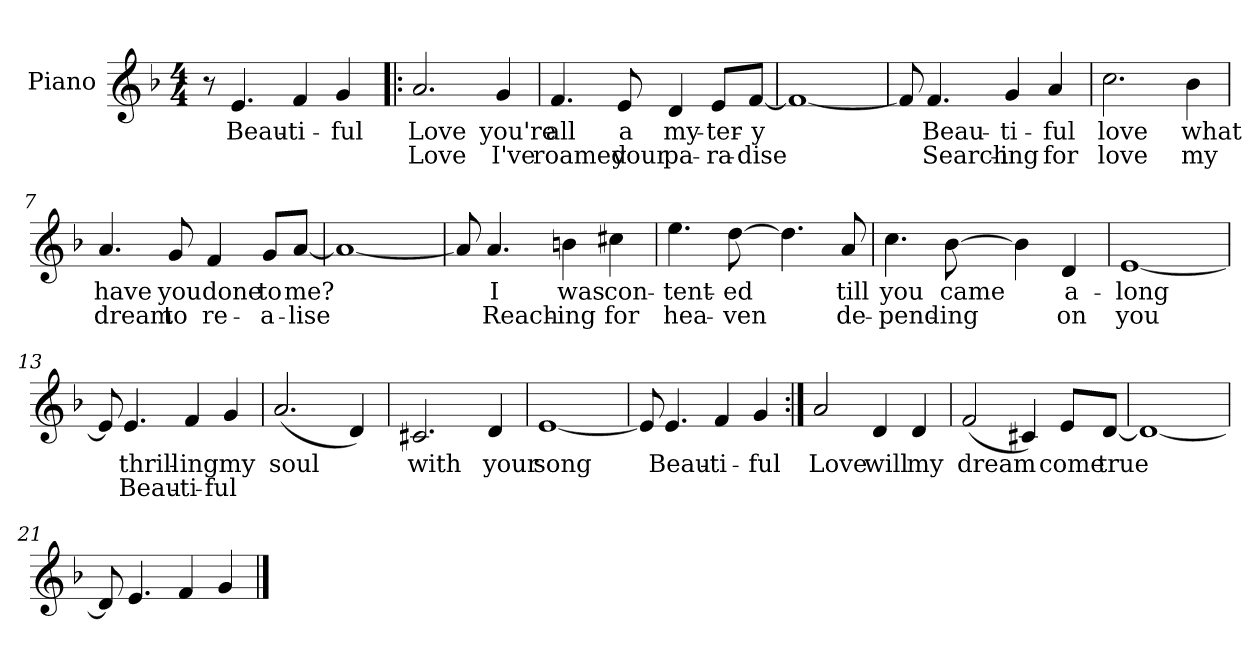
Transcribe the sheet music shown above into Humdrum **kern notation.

**kern	**text	**text
*part1	*part1	*part1
*staff1	*staff1	*staff1
*I"Piano	*	*
*I'Pno.	*	*
*clefG2	*	*
*k[b-]	*	*
*M4/4	*	*
=1	=1	=1
8r	.	.
!	!LO:LY:b	!
4.e/	Beau-	.
!	!LO:LY:b	!
4f/	-ti-	.
!	!LO:LY:b	!
4g/	-ful	.
=2!|:	=2!|:	=2!|:
!	!LO:LY:b	!LO:LY:b
2.a/	Love	Love
!	!LO:LY:b	!LO:LY:b
4g/	you're	I've
=3	=3	=3
!	!LO:LY:b	!LO:LY:b
4.f/	all	roamed
!	!LO:LY:b	!LO:LY:b
8e/	a	your
!	!LO:LY:b	!LO:LY:b
4d/	my-	pa-
!	!LO:LY:b	!LO:LY:b
8e/L	-ter-	-ra-
!	!LO:LY:b	!LO:LY:b
[8f/J	-y	-dise
=4	=4	=4
1f_	.	.
!!LO:LB:g=z
=5	=5	=5
8f/]	.	.
!	!LO:LY:b	!LO:LY:b
4.f/	Beau-	Search-
!	!LO:LY:b	!LO:LY:b
4g/	-ti-	-ing
!	!LO:LY:b	!LO:LY:b
4a/	-ful	for
=6	=6	=6
!	!LO:LY:b	!LO:LY:b
2.cc\	love	love
!	!LO:LY:b	!LO:LY:b
4b-\	what	my
=7	=7	=7
!	!LO:LY:b	!LO:LY:b
4.a/	have	dream
!	!LO:LY:b	!LO:LY:b
8g/	you	to
!	!LO:LY:b	!LO:LY:b
4f/	done	re-
!	!LO:LY:b	!LO:LY:b
8g/L	to	-a-
!	!LO:LY:b	!LO:LY:b
[8a/J	me?	-lise
=8	=8	=8
1a_	.	.
!!LO:LB:g=z
=9	=9	=9
8a/]	.	.
!	!LO:LY:b	!LO:LY:b
4.a/	I	Reach-
!	!LO:LY:b	!LO:LY:b
4bn\	was	-ing
!	!LO:LY:b	!LO:LY:b
4cc#X\	con-	for
=10	=10	=10
!	!LO:LY:b	!LO:LY:b
4.ee\	-tent-	hea-
!	!LO:LY:b	!LO:LY:b
[8dd\	-ed	-ven
4.dd\]	.	.
!	!LO:LY:b	!LO:LY:b
8a/	till	de-
=11	=11	=11
!	!LO:LY:b	!LO:LY:b
4.cc\	you	-pend-
!	!LO:LY:b	!LO:LY:b
[8b-\	came	-ing
4b-\]	.	.
!	!LO:LY:b	!LO:LY:b
4d/	a-	on
=12	=12	=12
!	!LO:LY:b	!LO:LY:b
[1e	-long	you
!!LO:LB:g=z
=13	=13	=13
8e/]	.	.
!	!LO:LY:b	!LO:LY:b
4.e/	thrill-	Beau-
!	!LO:LY:b	!LO:LY:b
4f/	-ing	-ti-
!	!LO:LY:b	!LO:LY:b
4g/	my	-ful
=14	=14	=14
!	!LO:LY:b	!
(<2.a/	soul	.
4d/)	.	.
=15	=15	=15
!	!LO:LY:b	!
2.c#X/	with	.
!	!LO:LY:b	!
4d/	your	.
=16	=16	=16
!	!LO:LY:b	!
[1e	song	.
=17	=17	=17
8e/]	.	.
!	!LO:LY:b	!
4.e/	Beau-	.
!	!LO:LY:b	!
4f/	-ti-	.
!	!LO:LY:b	!
4g/	-ful	.
!!LO:LB:g=z
=18:|!	=18:|!	=18:|!
!	!LO:LY:b	!
2a/	Love	.
!	!LO:LY:b	!
4d/	will	.
!	!LO:LY:b	!
4d/	my	.
=19	=19	=19
!	!LO:LY:b	!
(<2f/	dream	.
4c#X/)	.	.
!	!LO:LY:b	!
8e/L	come	.
!	!LO:LY:b	!
[8d/J	true	.
=20	=20	=20
1d_	.	.
=21	=21	=21
8d/]	.	.
4.e/	.	.
4f/	.	.
4g/	.	.
==	==	==
*-	*-	*-
